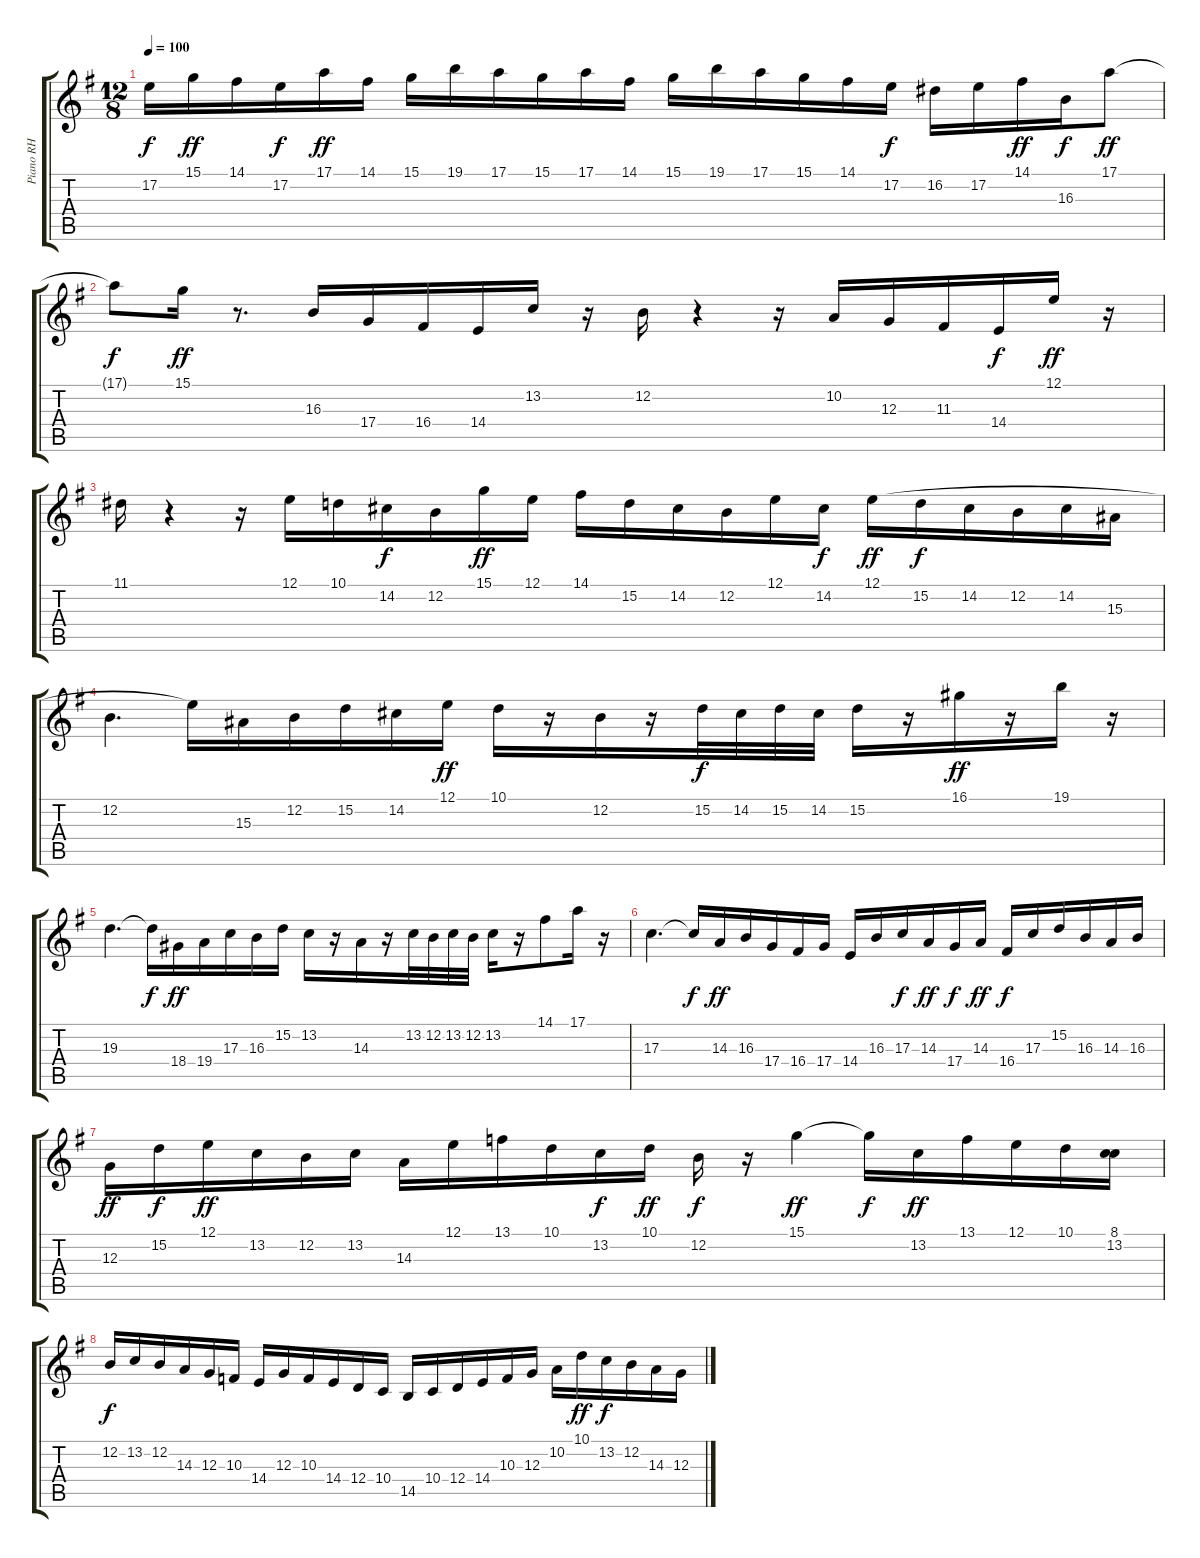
\track ("Piano RH" "Piano RH") {instrument acousticgrandpiano}
\staff {score tabs}
\tuning (E4 B3 G3 D3 A2 E2) {hide}
\ts (12 8)
\tempo 100
\clef g2
\ks g
17.2.16{dy f} 15.1.16{dy ff} 14.1.16 17.2.16{dy f} 17.1.16{dy ff} 14.1.16 15.1.16 19.1.16 17.1.16 15.1.16 17.1.16 14.1.16 15.1.16 19.1.16 17.1.16 15.1.16 14.1.16 17.2.16{dy f} 16.2.16 17.2.16 14.1.16{dy ff} 16.3.16{dy f} 17.1.8{dy ff} |
17.1{t}.8{dy f} 15.1.16{dy ff} r.8{d} 16.3.16 17.4.16 16.4.16 14.4.16 13.2.16 r.16 12.2.16 r.4 r.16 10.2.16 12.3.16 11.3.16 14.4.16{dy f} 12.1.16{dy ff} r.16 |
11.1.16 r.4 r.16 12.1.16 10.1.16 14.2.16{dy f} 12.2.16 15.1.16{dy ff} 12.1.16 14.1.16 15.2.16 14.2.16 12.2.16 12.1.16 14.2.16{dy f} 12.1.16{dy ff} 15.2.16{dy f} 14.2.16 12.2.16 14.2.16 15.3.16 |
12.2.4{d} 12.1{t}.16 15.3.16 12.2.16 15.2.16 14.2.16 12.1.16{dy ff} 10.1.16 r.16 12.2.16 r.16 15.2.32{dy f} 14.2.32 15.2.32 14.2.32 15.2.16 r.16 16.1.16{dy ff} r.16 19.1.16 r.16 |
19.3.4{d} 19.3{t}.16{dy f} 18.4.16{dy ff} 19.4.16 17.3.16 16.3.16 15.2.16 13.2.16 r.16 14.3.16 r.16 13.2.32 12.2.32 13.2.32 12.2.32 13.2.16 r.16 14.1.8 17.1.16 r.16 |
17.3.4{d} 17.3{t}.16{dy f} 14.3.16{dy ff} 16.3.16 17.4.16 16.4.16 17.4.16 14.4.16 16.3.16 17.3.16{dy f} 14.3.16{dy ff} 17.4.16{dy f} 14.3.16{dy ff} 16.4.16{dy f} 17.3.16 15.2.16 16.3.16 14.3.16 16.3.16 |
12.3.16{dy ff} 15.2.16{dy f} 12.1.16{dy ff} 13.2.16 12.2.16 13.2.16 14.3.16 12.1.16 13.1.16 10.1.16 13.2.16{dy f} 10.1.16{dy ff} 12.2.16{dy f} r.16 15.1.4{dy ff} 15.1{t}.16{dy f} 13.2.16{dy ff} 13.1.16 12.1.16 10.1.16 (8.1 13.2).16 |
12.2.16{dy f} 13.2.16 12.2.16 14.3.16 12.3.16 10.3.16 14.4.16 12.3.16 10.3.16 14.4.16 12.4.16 10.4.16 14.5.16 10.4.16 12.4.16 14.4.16 10.3.16 12.3.16 10.2.16 10.1.16{dy ff} 13.2.16{dy f} 12.2.16 14.3.16 12.3.16
